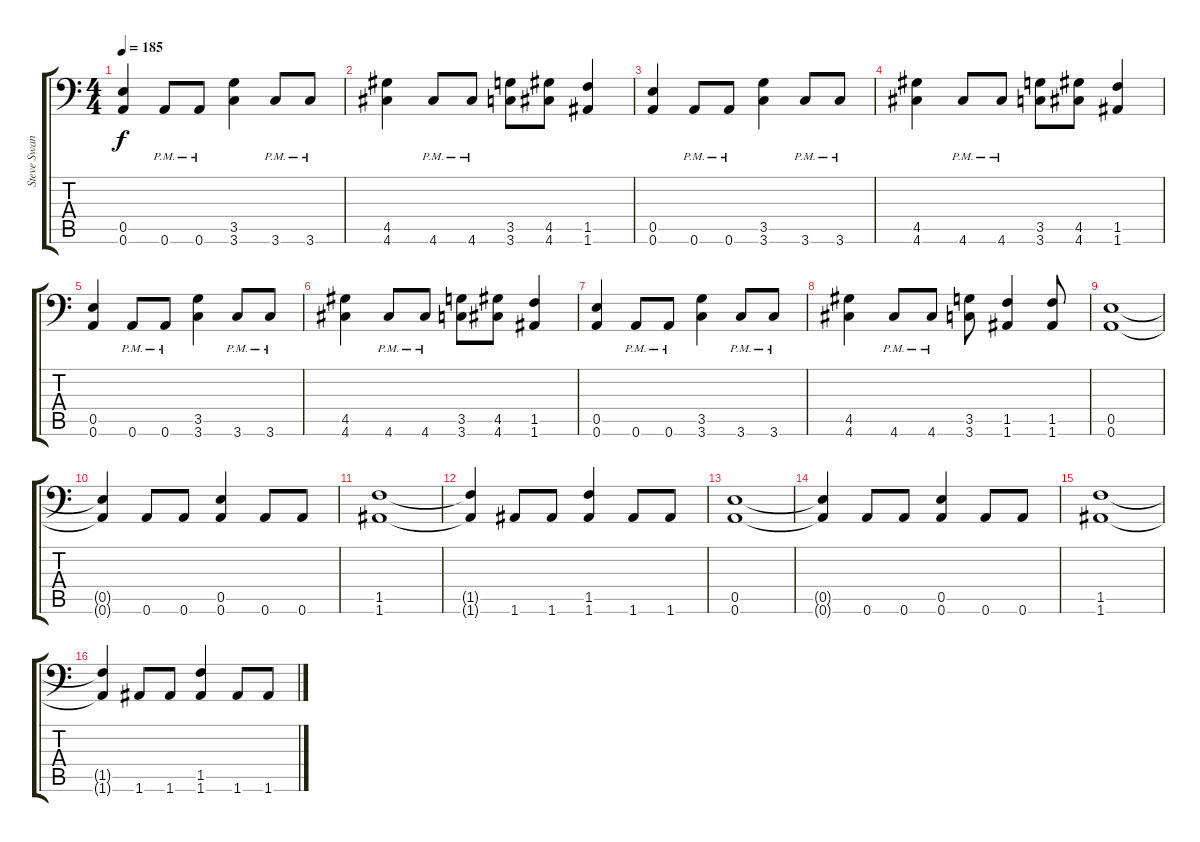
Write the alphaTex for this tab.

\track ("Steve Swanson (Guitar)" "Steve Swan") {instrument distortionguitar}
\staff {score tabs}
\tuning (B3 Gb3 D3 A2 E2 A1) {hide}
\ts (4 4)
\tempo 185
\clef f4
\ks c
(0.5 0.6).4{dy f} 0.6{pm}.8 0.6{pm}.8 (3.5 3.6).4 3.6{pm}.8 3.6{pm}.8 |
(4.5 4.6).4 4.6{pm}.8 4.6{pm}.8 (3.5 3.6).8 (4.5 4.6).8 (1.5 1.6).4 |
(0.5 0.6).4 0.6{pm}.8 0.6{pm}.8 (3.5 3.6).4 3.6{pm}.8 3.6{pm}.8 |
(4.5 4.6).4 4.6{pm}.8 4.6{pm}.8 (3.5 3.6).8 (4.5 4.6).8 (1.5 1.6).4 |
(0.5 0.6).4 0.6{pm}.8 0.6{pm}.8 (3.5 3.6).4 3.6{pm}.8 3.6{pm}.8 |
(4.5 4.6).4 4.6{pm}.8 4.6{pm}.8 (3.5 3.6).8 (4.5 4.6).8 (1.5 1.6).4 |
(0.5 0.6).4 0.6{pm}.8 0.6{pm}.8 (3.5 3.6).4 3.6{pm}.8 3.6{pm}.8 |
(4.5 4.6).4 4.6{pm}.8 4.6{pm}.8 (3.5 3.6).8 (1.5 1.6).4 (1.5 1.6).8 |
(0.5 0.6).1 |
(0.5{t} 0.6{t}).4 0.6.8 0.6.8 (0.5 0.6).4 0.6.8 0.6.8 |
(1.5 1.6).1 |
(1.5{t} 1.6{t}).4 1.6.8 1.6.8 (1.5 1.6).4 1.6.8 1.6.8 |
(0.5 0.6).1 |
(0.5{t} 0.6{t}).4 0.6.8 0.6.8 (0.5 0.6).4 0.6.8 0.6.8 |
(1.5 1.6).1 |
(1.5{t} 1.6{t}).4 1.6.8 1.6.8 (1.5 1.6).4 1.6.8 1.6.8
